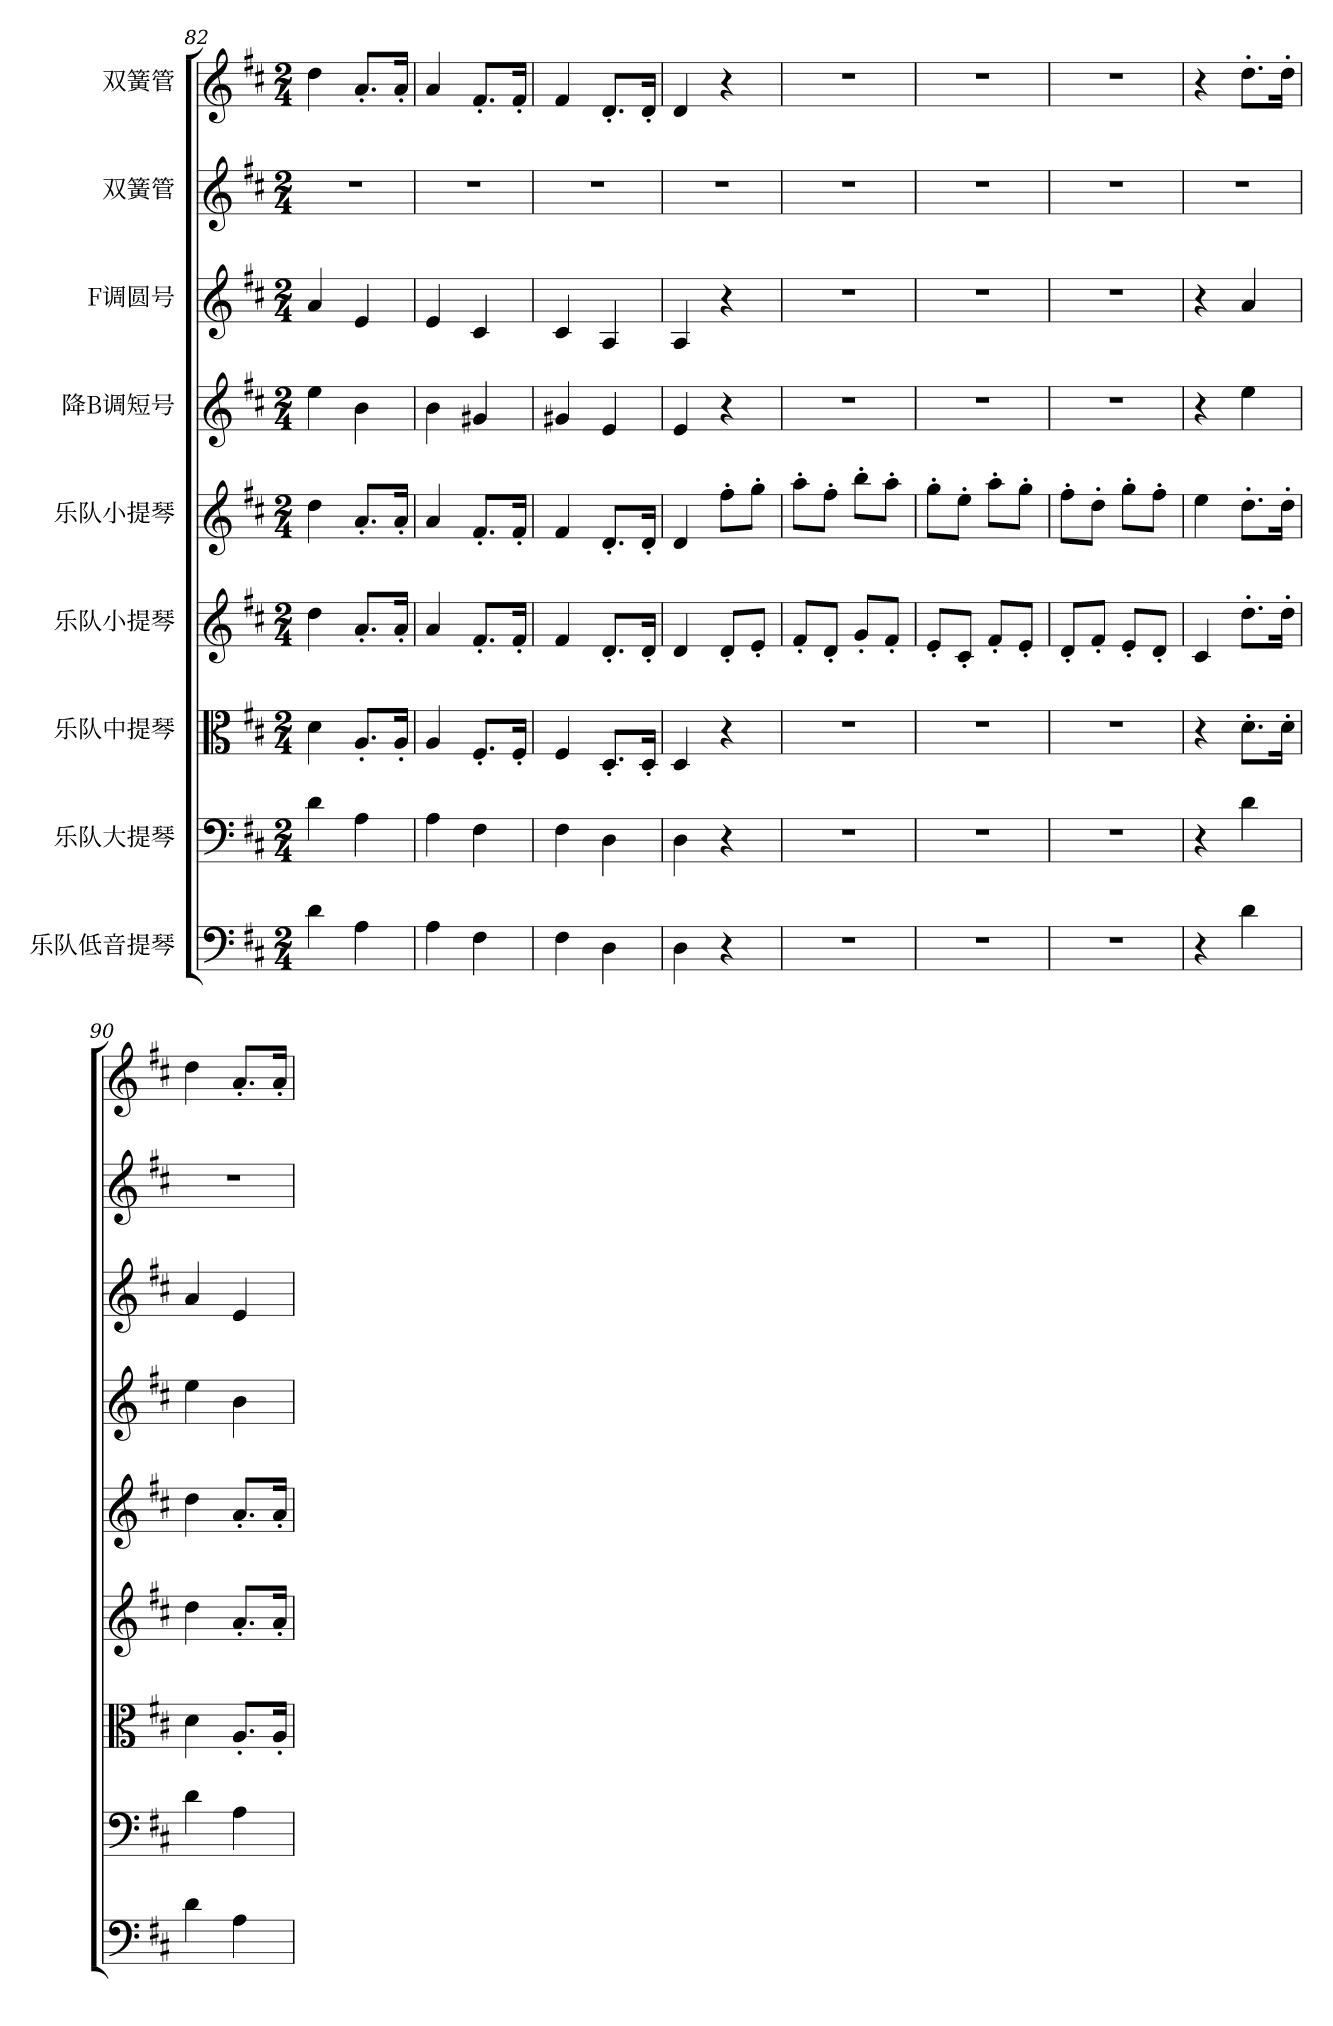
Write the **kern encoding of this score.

**kern	**kern	**kern	**kern	**kern	**kern	**kern	**kern	**kern
*part9	*part8	*part7	*part6	*part5	*part4	*part3	*part2	*part1
*staff9	*staff8	*staff7	*staff6	*staff5	*staff4	*staff3	*staff2	*staff1
*I"乐队低音提琴	*I"乐队大提琴	*I"乐队中提琴	*I"乐队小提琴	*I"乐队小提琴	*I"降B调短号	*I"F调圆号	*I"双簧管	*I"双簧管
*clefF4	*clefF4	*clefC3	*clefG2	*clefG2	*clefG2	*clefG2	*clefG2	*clefG2
*ITrd7c12	*	*	*	*	*ITrd1c2	*ITrd4c7	*	*
*k[f#c#]	*k[f#c#]	*k[f#c#]	*k[f#c#]	*k[f#c#]	*k[]	*k[f#]	*k[f#c#]	*k[f#c#]
*M2/4	*M2/4	*M2/4	*M2/4	*M2/4	*M2/4	*M2/4	*M2/4	*M2/4
*MM184	*MM184	*MM184	*MM184	*MM184	*MM184	*MM184	*MM184	*MM184
=82	=82	=82	=82	=82	=82	=82	=82	=82
4D\	4d\	4d\	4dd\	4dd\	4dd\	4d/	2r	4dd\
4AA\	4A\	8.A'/L	8.a'/L	8.a'/L	4a\	4A/	.	8.a'/L
.	.	16A'/Jk	16a'/Jk	16a'/Jk	.	.	.	16a'/Jk
=83	=83	=83	=83	=83	=83	=83	=83	=83
4AA\	4A\	4A/	4a/	4a/	4a\	4A/	2r	4a/
4FF#\	4F#\	8.F#'/L	8.f#'/L	8.f#'/L	4f#X/	4F#/	.	8.f#'/L
.	.	16F#'/Jk	16f#'/Jk	16f#'/Jk	.	.	.	16f#'/Jk
=84	=84	=84	=84	=84	=84	=84	=84	=84
4FF#\	4F#\	4F#/	4f#/	4f#/	4f#X/	4F#/	2r	4f#/
4DD\	4D\	8.D'/L	8.d'/L	8.d'/L	4d/	4D/	.	8.d'/L
.	.	16D'/Jk	16d'/Jk	16d'/Jk	.	.	.	16d'/Jk
=85	=85	=85	=85	=85	=85	=85	=85	=85
4DD\	4D\	4D/	4d/	4d/	4d/	4D/	2r	4d/
4r	4r	4r	8d'/L	8ff#'\L	4r	4r	.	4r
.	.	.	8e'/J	8gg'\J	.	.	.	.
!!LO:PB:g=z
=86	=86	=86	=86	=86	=86	=86	=86	=86
2r	2r	2r	8f#'/L	8aa'\L	2r	2r	2r	2r
.	.	.	8d'/J	8ff#'\J	.	.	.	.
.	.	.	8g'/L	8bb'\L	.	.	.	.
.	.	.	8f#'/J	8aa'\J	.	.	.	.
=87	=87	=87	=87	=87	=87	=87	=87	=87
2r	2r	2r	8e'/L	8gg'\L	2r	2r	2r	2r
.	.	.	8c#'/J	8ee'\J	.	.	.	.
.	.	.	8f#'/L	8aa'\L	.	.	.	.
.	.	.	8e'/J	8gg'\J	.	.	.	.
=88	=88	=88	=88	=88	=88	=88	=88	=88
2r	2r	2r	8d'/L	8ff#'\L	2r	2r	2r	2r
.	.	.	8f#'/J	8dd'\J	.	.	.	.
.	.	.	8e'/L	8gg'\L	.	.	.	.
.	.	.	8d'/J	8ff#'\J	.	.	.	.
=89	=89	=89	=89	=89	=89	=89	=89	=89
4r	4r	4r	4c#/	4ee\	4r	4r	2r	4r
4D\	4d\	8.d'\L	8.dd'\L	8.dd'\L	4dd\	4d/	.	8.dd'\L
.	.	16d'\Jk	16dd'\Jk	16dd'\Jk	.	.	.	16dd'\Jk
=90	=90	=90	=90	=90	=90	=90	=90	=90
4D\	4d\	4d\	4dd\	4dd\	4dd\	4d/	2r	4dd\
4AA\	4A\	8.A'/L	8.a'/L	8.a'/L	4a\	4A/	.	8.a'/L
.	.	16A'/Jk	16a'/Jk	16a'/Jk	.	.	.	16a'/Jk
=	=	=	=	=	=	=	=	=
*-	*-	*-	*-	*-	*-	*-	*-	*-
